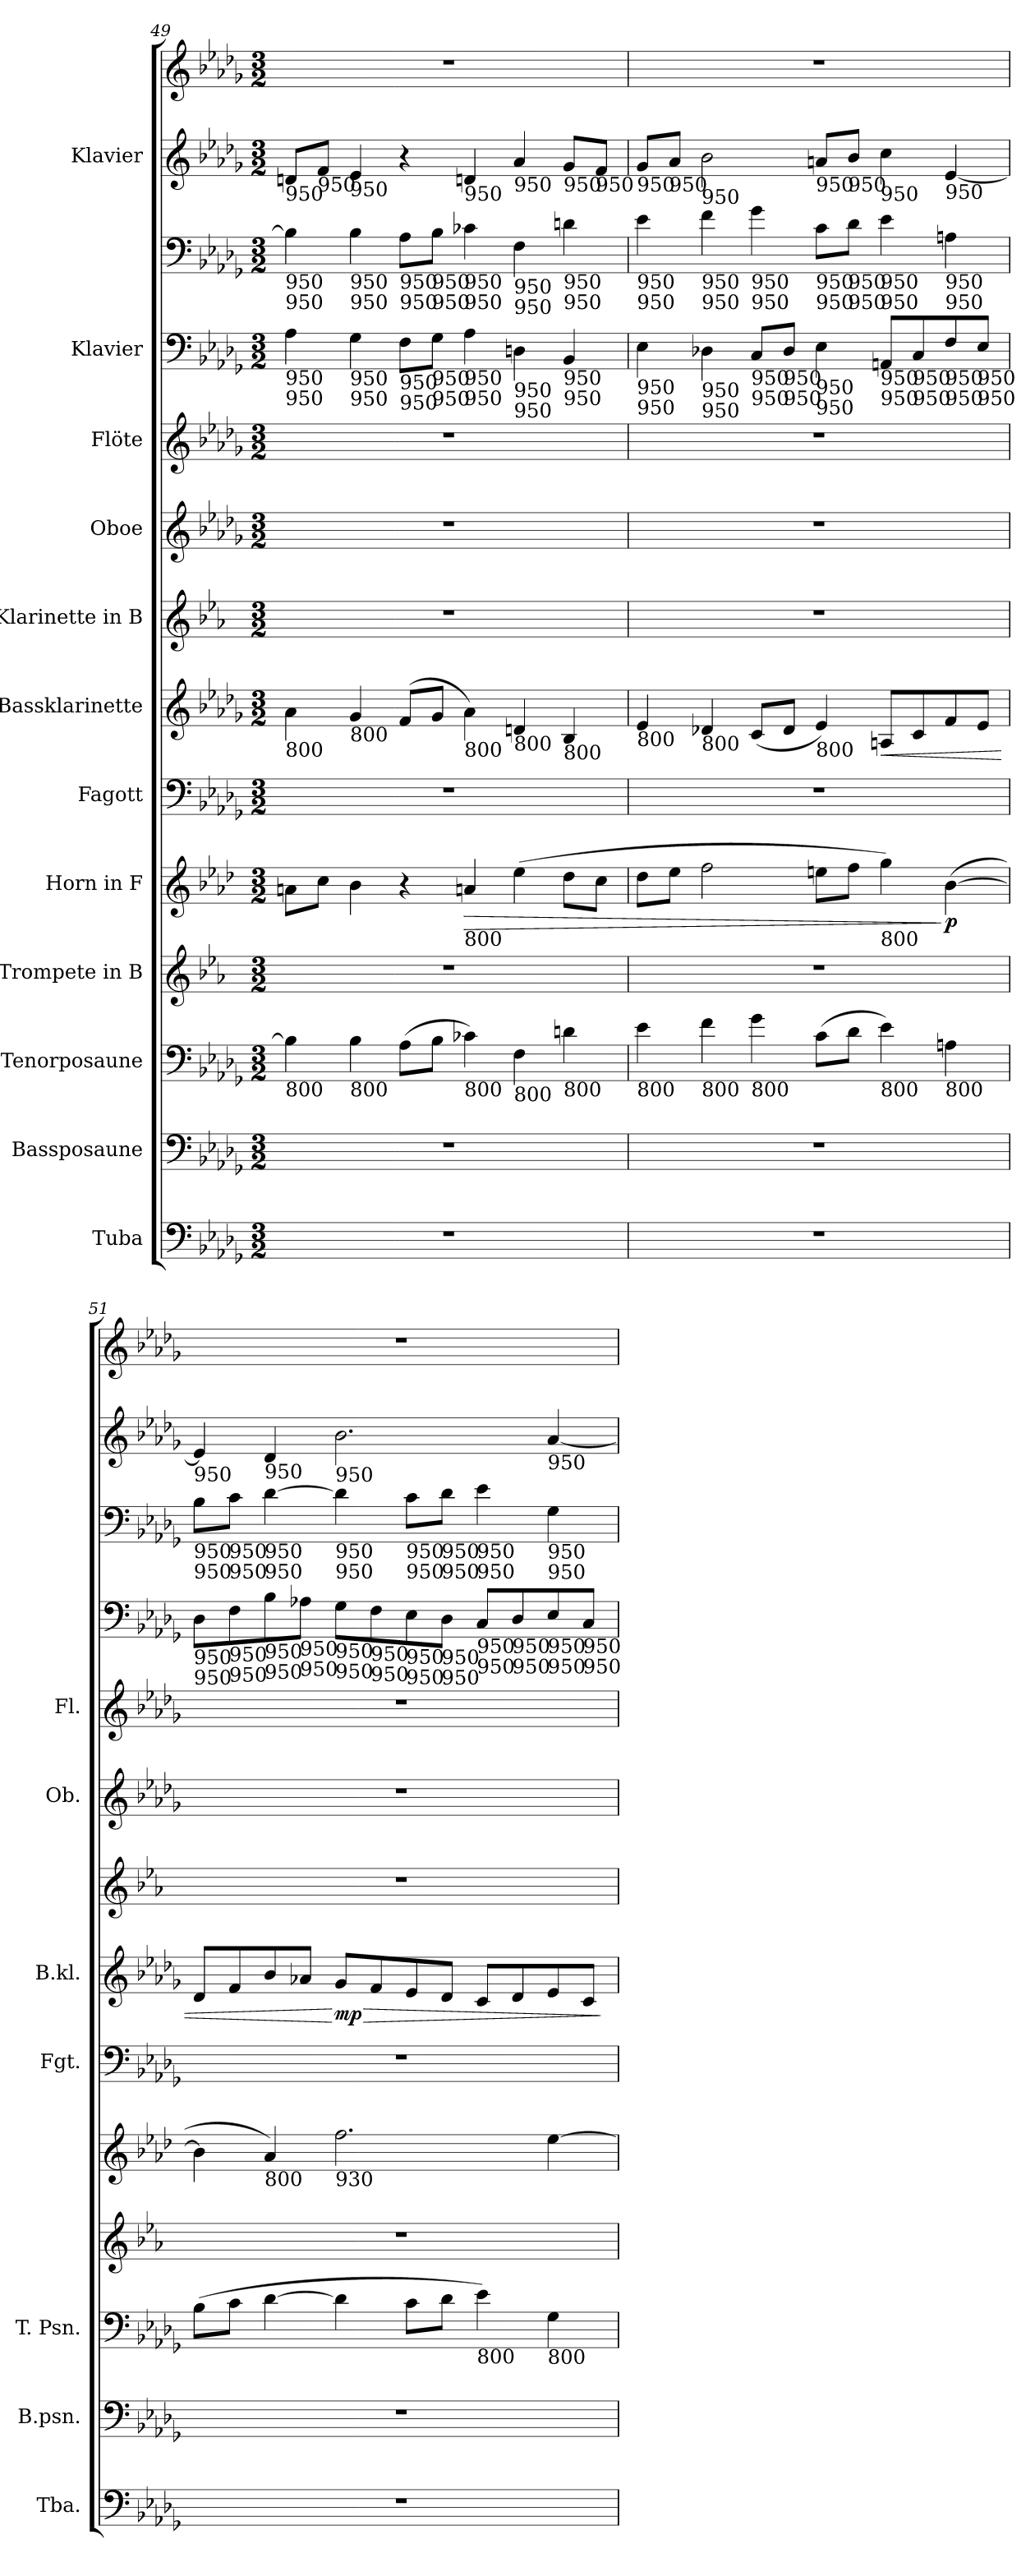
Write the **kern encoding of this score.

**kern	**kern	**kern	**kern	**kern	**dynam	**kern	**kern	**dynam	**kern	**kern	**kern	**kern	**kern	**kern	**kern
*part12	*part11	*part10	*part9	*part8	*part8	*part7	*part6	*part6	*part5	*part4	*part3	*part2	*part2	*part1	*part1
*staff14	*staff13	*staff12	*staff11	*staff10	*staff10	*staff9	*staff8	*staff8	*staff7	*staff6	*staff5	*staff4	*staff3	*staff2	*staff1
*I"Tuba	*I"Bassposaune	*I"Tenorposaune	*I"Trompete in B	*I"Horn in F	*	*I"Fagott	*I"Bassklarinette	*	*I"Klarinette in B	*I"Oboe	*I"Flöte	*I"Klavier	*	*I"Klavier	*
*I'Tba.	*I'B.psn.	*I'T. Psn.	*	*	*	*I'Fgt.	*I'B.kl.	*	*	*I'Ob.	*I'Fl.	*	*	*	*
*clefF4	*clefF4	*clefF4	*clefG2	*clefG2	*	*clefF4	*clefG2	*	*clefG2	*clefG2	*clefG2	*clefF4	*clefF4	*clefG2	*clefG2
*	*	*	*ITrd1c2	*ITrd4c7	*	*	*ITrd8c14	*	*ITrd1c2	*	*	*	*	*	*
*k[b-e-a-d-g-]	*k[b-e-a-d-g-]	*k[b-e-a-d-g-]	*k[b-e-a-d-g-]	*k[b-e-a-d-g-]	*	*k[b-e-a-d-g-]	*k[b-e-a-d-g-]	*	*k[b-e-a-d-g-]	*k[b-e-a-d-g-]	*k[b-e-a-d-g-]	*k[b-e-a-d-g-]	*k[b-e-a-d-g-]	*k[b-e-a-d-g-]	*k[b-e-a-d-g-]
*M3/2	*M3/2	*M3/2	*M3/2	*M3/2	*	*M3/2	*M3/2	*	*M3/2	*M3/2	*M3/2	*M3/2	*M3/2	*M3/2	*M3/2
=49	=49	=49	=49	=49	=49	=49	=49	=49	=49	=49	=49	=49	=49	=49	=49
!	!	!	!	!	!	!	!	!	!	!	!	!	!	!LO:TX:b:t=950	!
!	!	!	!	!	!	!	!	!	!	!	!	!	!LO:TX:b:t=950	!	!
!	!	!	!	!	!	!	!	!	!	!	!	!	!LO:TX:b:t=950	!	!
!	!	!	!	!	!	!	!	!	!	!	!	!LO:TX:b:t=950	!	!	!
!	!	!	!	!	!	!	!	!	!	!	!	!LO:TX:b:t=950	!	!	!
!	!	!	!	!	!	!	!LO:TX:b:t=800	!	!	!	!	!	!	!	!
!	!	!LO:TX:b:t=800	!	!	!	!	!	!	!	!	!	!	!	!	!
1.r	1.r	4B-\]	1.r	8dn\L	.	1.r	4A-\	.	1.r	1.r	1.r	4A-\	4B-\]	8dn/L	1.r
!	!	!	!	!	!	!	!	!	!	!	!	!	!	!LO:TX:b:t=950	!
.	.	.	.	8f\J	.	.	.	.	.	.	.	.	.	8f/J	.
!	!	!	!	!	!	!	!	!	!	!	!	!	!	!LO:TX:b:t=950	!
!	!	!	!	!	!	!	!	!	!	!	!	!	!LO:TX:b:t=950	!	!
!	!	!	!	!	!	!	!	!	!	!	!	!	!LO:TX:b:t=950	!	!
!	!	!	!	!	!	!	!	!	!	!	!	!LO:TX:b:t=950	!	!	!
!	!	!	!	!	!	!	!	!	!	!	!	!LO:TX:b:t=950	!	!	!
!	!	!	!	!	!	!	!LO:TX:b:t=800	!	!	!	!	!	!	!	!
!	!	!LO:TX:b:t=800	!	!	!	!	!	!	!	!	!	!	!	!	!
.	.	4B-\	.	4e-\	.	.	4G-/	.	.	.	.	4G-\	4B-\	4e-/	.
!	!	!	!	!	!	!	!	!	!	!	!	!	!LO:TX:b:t=950	!	!
!	!	!	!	!	!	!	!	!	!	!	!	!	!LO:TX:b:t=950	!	!
!	!	!	!	!	!	!	!	!	!	!	!	!LO:TX:b:t=950	!	!	!
!	!	!	!	!	!	!	!	!	!	!	!	!LO:TX:b:t=950	!	!	!
.	.	(>8A-\L	.	4r	.	.	(<8F/L	.	.	.	.	8F\L	8A-\L	4r	.
!	!	!	!	!	!	!	!	!	!	!	!	!	!LO:TX:b:t=950	!	!
!	!	!	!	!	!	!	!	!	!	!	!	!	!LO:TX:b:t=950	!	!
!	!	!	!	!	!	!	!	!	!	!	!	!LO:TX:b:t=950	!	!	!
!	!	!	!	!	!	!	!	!	!	!	!	!LO:TX:b:t=950	!	!	!
.	.	8B-\J	.	.	.	.	8G-/J	.	.	.	.	8G-\J	8B-\J	.	.
!	!	!	!	!	!	!	!	!	!	!	!	!	!	!LO:TX:b:t=950	!
!	!	!	!	!	!	!	!	!	!	!	!	!	!LO:TX:b:t=950	!	!
!	!	!	!	!	!	!	!	!	!	!	!	!	!LO:TX:b:t=950	!	!
!	!	!	!	!	!	!	!	!	!	!	!	!LO:TX:b:t=950	!	!	!
!	!	!	!	!	!	!	!	!	!	!	!	!LO:TX:b:t=950	!	!	!
!	!	!	!	!	!	!	!LO:TX:b:t=800	!	!	!	!	!	!	!	!
!	!	!	!	!LO:TX:b:t=800	!	!	!	!	!	!	!	!	!	!	!
!	!	!LO:TX:b:t=800	!	!	!	!	!	!	!	!	!	!	!	!	!
!	!	!	!	!	!LO:HP:b	!	!	!	!	!	!	!	!	!	!
.	.	4c-X\)	.	4dn/	>	.	4A-\)	.	.	.	.	4A-\	4c-X\	4dn/	.
!	!	!	!	!	!	!	!	!	!	!	!	!	!	!LO:TX:b:t=950	!
!	!	!	!	!	!	!	!	!	!	!	!	!	!LO:TX:b:t=950	!	!
!	!	!	!	!	!	!	!	!	!	!	!	!	!LO:TX:b:t=950	!	!
!	!	!	!	!	!	!	!	!	!	!	!	!LO:TX:b:t=950	!	!	!
!	!	!	!	!	!	!	!	!	!	!	!	!LO:TX:b:t=950	!	!	!
!	!	!	!	!	!	!	!LO:TX:b:t=800	!	!	!	!	!	!	!	!
!	!	!LO:TX:b:t=800	!	!	!	!	!	!	!	!	!	!	!	!	!
.	.	4F\	.	(>4a-\	.	.	4Dn/	.	.	.	.	4Dn\	4F\	4a-/	.
!	!	!	!	!	!	!	!	!	!	!	!	!	!	!LO:TX:b:t=950	!
!	!	!	!	!	!	!	!	!	!	!	!	!	!LO:TX:b:t=950	!	!
!	!	!	!	!	!	!	!	!	!	!	!	!	!LO:TX:b:t=950	!	!
!	!	!	!	!	!	!	!	!	!	!	!	!LO:TX:b:t=950	!	!	!
!	!	!	!	!	!	!	!	!	!	!	!	!LO:TX:b:t=950	!	!	!
!	!	!	!	!	!	!	!LO:TX:b:t=800	!	!	!	!	!	!	!	!
!	!	!LO:TX:b:t=800	!	!	!	!	!	!	!	!	!	!	!	!	!
.	.	4dn\	.	8g-\L	.	.	4BB-/	.	.	.	.	4BB-/	4dn\	8g-/L	.
!	!	!	!	!	!	!	!	!	!	!	!	!	!	!LO:TX:b:t=950	!
.	.	.	.	8f\J	.	.	.	.	.	.	.	.	.	8f/J	.
=50	=50	=50	=50	=50	=50	=50	=50	=50	=50	=50	=50	=50	=50	=50	=50
!	!	!	!	!	!	!	!	!	!	!	!	!	!	!LO:TX:b:t=950	!
!	!	!	!	!	!	!	!	!	!	!	!	!	!LO:TX:b:t=950	!	!
!	!	!	!	!	!	!	!	!	!	!	!	!	!LO:TX:b:t=950	!	!
!	!	!	!	!	!	!	!	!	!	!	!	!LO:TX:b:t=950	!	!	!
!	!	!	!	!	!	!	!	!	!	!	!	!LO:TX:b:t=950	!	!	!
!	!	!	!	!	!	!	!LO:TX:b:t=800	!	!	!	!	!	!	!	!
!	!	!LO:TX:b:t=800	!	!	!	!	!	!	!	!	!	!	!	!	!
1.r	1.r	4e-\	1.r	8g-\L	.	1.r	4E-/	.	1.r	1.r	1.r	4E-\	4e-\	8g-/L	1.r
!	!	!	!	!	!	!	!	!	!	!	!	!	!	!LO:TX:b:t=950	!
.	.	.	.	8a-\J	.	.	.	.	.	.	.	.	.	8a-/J	.
!	!	!	!	!	!	!	!	!	!	!	!	!	!	!LO:TX:b:t=950	!
!	!	!	!	!	!	!	!	!	!	!	!	!	!LO:TX:b:t=950	!	!
!	!	!	!	!	!	!	!	!	!	!	!	!	!LO:TX:b:t=950	!	!
!	!	!	!	!	!	!	!	!	!	!	!	!LO:TX:b:t=950	!	!	!
!	!	!	!	!	!	!	!	!	!	!	!	!LO:TX:b:t=950	!	!	!
!	!	!	!	!	!	!	!LO:TX:b:t=800	!	!	!	!	!	!	!	!
!	!	!LO:TX:b:t=800	!	!	!	!	!	!	!	!	!	!	!	!	!
.	.	4f\	.	2b-\	.	.	4D-X/	.	.	.	.	4D-X\	4f\	2b-\	.
!	!	!	!	!	!	!	!	!	!	!	!	!	!LO:TX:b:t=950	!	!
!	!	!	!	!	!	!	!	!	!	!	!	!	!LO:TX:b:t=950	!	!
!	!	!	!	!	!	!	!	!	!	!	!	!LO:TX:b:t=950	!	!	!
!	!	!	!	!	!	!	!	!	!	!	!	!LO:TX:b:t=950	!	!	!
!	!	!LO:TX:b:t=800	!	!	!	!	!	!	!	!	!	!	!	!	!
.	.	4g-\	.	.	.	.	(<8C/L	.	.	.	.	8C/L	4g-\	.	.
!	!	!	!	!	!	!	!	!	!	!	!	!LO:TX:b:t=950	!	!	!
!	!	!	!	!	!	!	!	!	!	!	!	!LO:TX:b:t=950	!	!	!
.	.	.	.	.	.	.	8D-/J	.	.	.	.	8D-/J	.	.	.
!	!	!	!	!	!	!	!	!	!	!	!	!	!	!LO:TX:b:t=950	!
!	!	!	!	!	!	!	!	!	!	!	!	!	!LO:TX:b:t=950	!	!
!	!	!	!	!	!	!	!	!	!	!	!	!	!LO:TX:b:t=950	!	!
!	!	!	!	!	!	!	!	!	!	!	!	!LO:TX:b:t=950	!	!	!
!	!	!	!	!	!	!	!	!	!	!	!	!LO:TX:b:t=950	!	!	!
!	!	!	!	!	!	!	!LO:TX:b:t=800	!	!	!	!	!	!	!	!
.	.	(>8c\L	.	8an\L	.	.	4E-/)	.	.	.	.	4E-\	8c\L	8an/L	.
!	!	!	!	!	!	!	!	!	!	!	!	!	!	!LO:TX:b:t=950	!
!	!	!	!	!	!	!	!	!	!	!	!	!	!LO:TX:b:t=950	!	!
!	!	!	!	!	!	!	!	!	!	!	!	!	!LO:TX:b:t=950	!	!
.	.	8d-\J	.	8b-\J	.	.	.	.	.	.	.	.	8d-\J	8b-/J	.
!	!	!	!	!	!	!	!	!	!	!	!	!	!	!LO:TX:b:t=950	!
!	!	!	!	!	!	!	!	!	!	!	!	!	!LO:TX:b:t=950	!	!
!	!	!	!	!	!	!	!	!	!	!	!	!	!LO:TX:b:t=950	!	!
!	!	!	!	!	!	!	!	!	!	!	!	!LO:TX:b:t=950	!	!	!
!	!	!	!	!	!	!	!	!	!	!	!	!LO:TX:b:t=950	!	!	!
!	!	!	!	!LO:TX:b:t=800	!	!	!	!	!	!	!	!	!	!	!
!	!	!LO:TX:b:t=800	!	!	!	!	!	!	!	!	!	!	!	!	!
!	!	!	!	!	!	!	!	!LO:HP:b	!	!	!	!	!	!	!
.	.	4e-\)	.	4cc\)	.	.	8AAn/L	<	.	.	.	8AAn/L	4e-\	4cc\	.
!	!	!	!	!	!	!	!	!	!	!	!	!LO:TX:b:t=950	!	!	!
!	!	!	!	!	!	!	!	!	!	!	!	!LO:TX:b:t=950	!	!	!
.	.	.	.	.	.	.	8C/	.	.	.	.	8C/	.	.	.
!	!	!	!	!	!	!	!	!	!	!	!	!	!	!LO:TX:b:t=950	!
!	!	!	!	!	!	!	!	!	!	!	!	!	!LO:TX:b:t=950	!	!
!	!	!	!	!	!	!	!	!	!	!	!	!	!LO:TX:b:t=950	!	!
!	!	!	!	!	!	!	!	!	!	!	!	!LO:TX:b:t=950	!	!	!
!	!	!	!	!	!	!	!	!	!	!	!	!LO:TX:b:t=950	!	!	!
!	!	!LO:TX:b:t=800	!	!	!	!	!	!	!	!	!	!	!	!	!
!	!	!	!	!	!LO:DY:n=1:b	!	!	!	!	!	!	!	!	!	!
.	.	4An\	.	(>[4e-\	] p	.	8F/	.	.	.	.	8F/	4An\	[4e-/	.
!	!	!	!	!	!	!	!	!	!	!	!	!LO:TX:b:t=950	!	!	!
!	!	!	!	!	!	!	!	!	!	!	!	!LO:TX:b:t=950	!	!	!
.	.	.	.	.	.	.	8E-/J	.	.	.	.	8E-/J	.	.	.
=51	=51	=51	=51	=51	=51	=51	=51	=51	=51	=51	=51	=51	=51	=51	=51
!	!	!	!	!	!	!	!	!	!	!	!	!	!	!LO:TX:b:t=950	!
!	!	!	!	!	!	!	!	!	!	!	!	!	!LO:TX:b:t=950	!	!
!	!	!	!	!	!	!	!	!	!	!	!	!	!LO:TX:b:t=950	!	!
!	!	!	!	!	!	!	!	!	!	!	!	!LO:TX:b:t=950	!	!	!
!	!	!	!	!	!	!	!	!	!	!	!	!LO:TX:b:t=950	!	!	!
1.r	1.r	(>8B-\L	1.r	4e-\]	.	1.r	8D-/L	.	1.r	1.r	1.r	8D-\L	8B-\L	4e-/]	1.r
!	!	!	!	!	!	!	!	!	!	!	!	!	!LO:TX:b:t=950	!	!
!	!	!	!	!	!	!	!	!	!	!	!	!	!LO:TX:b:t=950	!	!
!	!	!	!	!	!	!	!	!	!	!	!	!LO:TX:b:t=950	!	!	!
!	!	!	!	!	!	!	!	!	!	!	!	!LO:TX:b:t=950	!	!	!
.	.	8c\J	.	.	.	.	8F/	.	.	.	.	8F\	8c\J	.	.
!	!	!	!	!	!	!	!	!	!	!	!	!	!	!LO:TX:b:t=950	!
!	!	!	!	!	!	!	!	!	!	!	!	!	!LO:TX:b:t=950	!	!
!	!	!	!	!	!	!	!	!	!	!	!	!	!LO:TX:b:t=950	!	!
!	!	!	!	!	!	!	!	!	!	!	!	!LO:TX:b:t=950	!	!	!
!	!	!	!	!	!	!	!	!	!	!	!	!LO:TX:b:t=950	!	!	!
!	!	!	!	!LO:TX:b:t=800	!	!	!	!	!	!	!	!	!	!	!
.	.	[4d-\	.	4d-/)	.	.	8B-/	.	.	.	.	8B-\	[4d-\	4d-/	.
!	!	!	!	!	!	!	!	!	!	!	!	!LO:TX:b:t=950	!	!	!
!	!	!	!	!	!	!	!	!	!	!	!	!LO:TX:b:t=950	!	!	!
.	.	.	.	.	.	.	8A-X/J	.	.	.	.	8A-X\J	.	.	.
!	!	!	!	!	!	!	!	!	!	!	!	!	!	!LO:TX:b:t=950	!
!	!	!	!	!	!	!	!	!	!	!	!	!	!LO:TX:b:t=950	!	!
!	!	!	!	!	!	!	!	!	!	!	!	!	!LO:TX:b:t=950	!	!
!	!	!	!	!	!	!	!	!	!	!	!	!LO:TX:b:t=950	!	!	!
!	!	!	!	!	!	!	!	!	!	!	!	!LO:TX:b:t=950	!	!	!
!	!	!	!	!LO:TX:b:t=930	!	!	!	!	!	!	!	!	!	!	!
!	!	!	!	!	!	!	!	!LO:HP:n=1:b	!	!	!	!	!	!	!
!	!	!	!	!	!	!	!	!LO:DY:n=1:b	!	!	!	!	!	!	!
.	.	4d-\]	.	2.b-\	.	.	8G-/L	[ > mp	.	.	.	8G-\L	4d-\]	2.b-\	.
!	!	!	!	!	!	!	!	!	!	!	!	!LO:TX:b:t=950	!	!	!
!	!	!	!	!	!	!	!	!	!	!	!	!LO:TX:b:t=950	!	!	!
.	.	.	.	.	.	.	8F/	.	.	.	.	8F\	.	.	.
!	!	!	!	!	!	!	!	!	!	!	!	!	!LO:TX:b:t=950	!	!
!	!	!	!	!	!	!	!	!	!	!	!	!	!LO:TX:b:t=950	!	!
!	!	!	!	!	!	!	!	!	!	!	!	!LO:TX:b:t=950	!	!	!
!	!	!	!	!	!	!	!	!	!	!	!	!LO:TX:b:t=950	!	!	!
.	.	8c\L	.	.	.	.	8E-/	.	.	.	.	8E-\	8c\L	.	.
!	!	!	!	!	!	!	!	!	!	!	!	!	!LO:TX:b:t=950	!	!
!	!	!	!	!	!	!	!	!	!	!	!	!	!LO:TX:b:t=950	!	!
!	!	!	!	!	!	!	!	!	!	!	!	!LO:TX:b:t=950	!	!	!
!	!	!	!	!	!	!	!	!	!	!	!	!LO:TX:b:t=950	!	!	!
.	.	8d-\J	.	.	.	.	8D-/J	.	.	.	.	8D-\J	8d-\J	.	.
!	!	!	!	!	!	!	!	!	!	!	!	!	!LO:TX:b:t=950	!	!
!	!	!	!	!	!	!	!	!	!	!	!	!	!LO:TX:b:t=950	!	!
!	!	!	!	!	!	!	!	!	!	!	!	!LO:TX:b:t=950	!	!	!
!	!	!	!	!	!	!	!	!	!	!	!	!LO:TX:b:t=950	!	!	!
!	!	!LO:TX:b:t=800	!	!	!	!	!	!	!	!	!	!	!	!	!
.	.	4e-\)	.	.	.	.	8C/L	.	.	.	.	8C/L	4e-\	.	.
!	!	!	!	!	!	!	!	!	!	!	!	!LO:TX:b:t=950	!	!	!
!	!	!	!	!	!	!	!	!	!	!	!	!LO:TX:b:t=950	!	!	!
.	.	.	.	.	.	.	8D-/	.	.	.	.	8D-/	.	.	.
!	!	!	!	!	!	!	!	!	!	!	!	!	!	!LO:TX:b:t=950	!
!	!	!	!	!	!	!	!	!	!	!	!	!	!LO:TX:b:t=950	!	!
!	!	!	!	!	!	!	!	!	!	!	!	!	!LO:TX:b:t=950	!	!
!	!	!	!	!	!	!	!	!	!	!	!	!LO:TX:b:t=950	!	!	!
!	!	!	!	!	!	!	!	!	!	!	!	!LO:TX:b:t=950	!	!	!
!	!	!LO:TX:b:t=800	!	!	!	!	!	!	!	!	!	!	!	!	!
.	.	4G-\	.	[4a-\	.	.	8E-/	.	.	.	.	8E-/	4G-\	[4a-/	.
!	!	!	!	!	!	!	!	!	!	!	!	!LO:TX:b:t=950	!	!	!
!	!	!	!	!	!	!	!	!	!	!	!	!LO:TX:b:t=950	!	!	!
.	.	.	.	.	.	.	8C/J	.	.	.	.	8C/J	.	.	.
.	.	.	.	.	.	.	.	]	.	.	.	.	.	.	.
=	=	=	=	=	=	=	=	=	=	=	=	=	=	=	=
*-	*-	*-	*-	*-	*-	*-	*-	*-	*-	*-	*-	*-	*-	*-	*-
